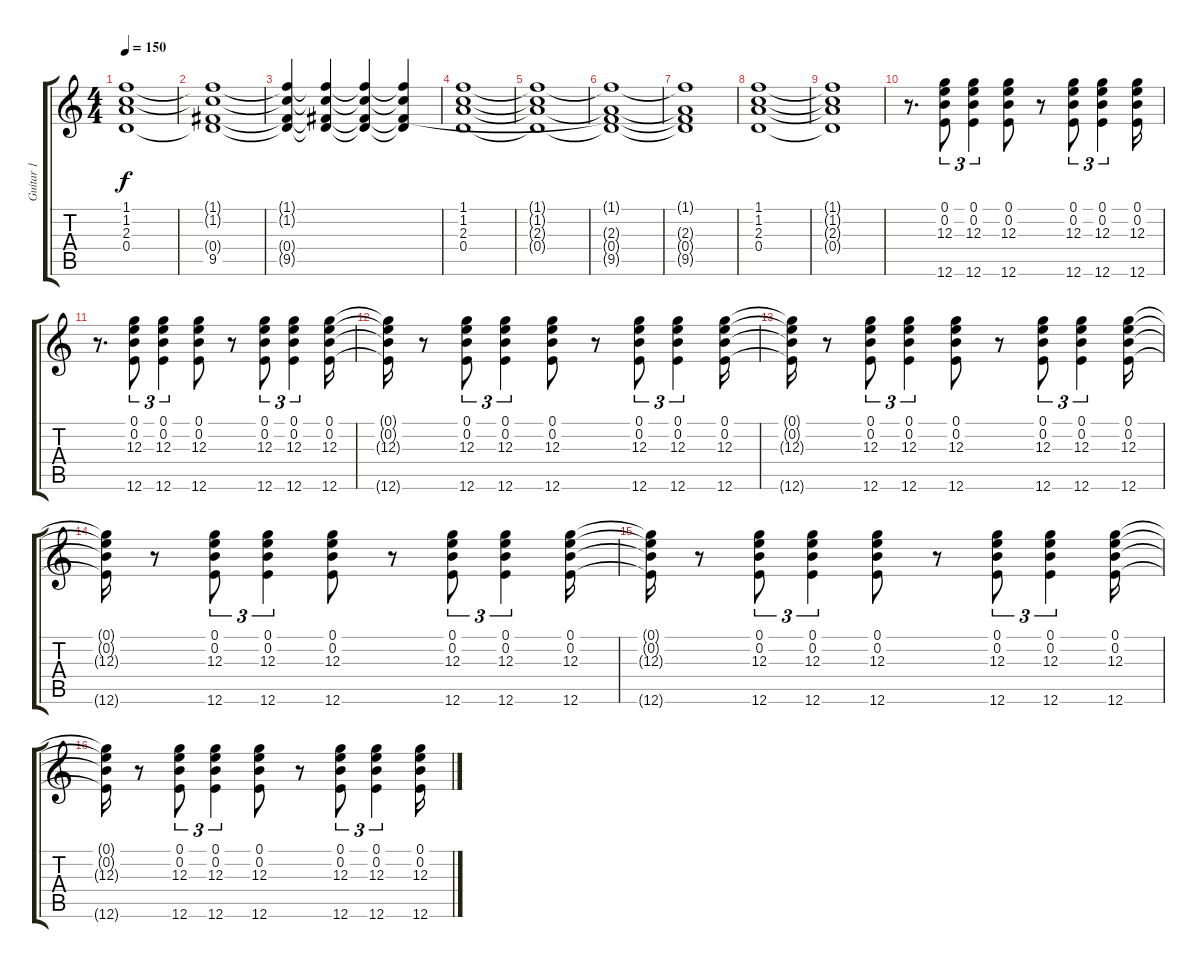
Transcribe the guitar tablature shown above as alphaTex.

\track ("Guitar 1" "Guitar 1") {instrument overdrivenguitar}
\staff {score tabs}
\tuning (E4 B3 G3 D3 A2 E2) {hide}
\ts (4 4)
\tempo 150
\clef g2
\ks c
(1.1{t} 1.2{t} 2.3{t} 0.4{t}).1{dy f volume 5} |
(1.1{t} 1.2{t} 0.4{t} 9.5{t}).1 |
(1.1{t} 1.2{t} 0.4{t} 9.5{t}).4 (1.1{t} 1.2{t} 0.4{t} 9.5{t}).4 (1.1{t} 1.2{t} 0.4{t} 9.5{t}).4 (1.1{t} 1.2{t} 0.4{t} 9.5{t}).4 |
(1.1 1.2 2.3 0.4).1{volume 7} |
(1.1{t} 1.2{t} 2.3{t} 0.4{t}).1{volume 5} |
(1.1{t} 2.3{t} 0.4{t} 9.5{t}).1 |
(1.1{t} 2.3{t} 0.4{t} 9.5{t}).1 |
(1.1 1.2 2.3 0.4).1{volume 8} |
(1.1{t} 1.2{t} 2.3{t} 0.4{t}).1{volume 7} |
r.8{d volume 13} (0.1 0.2 12.3 12.6).8{tu (3 2)} (0.1 0.2 12.3 12.6).4{tu (3 2)} (0.1 0.2 12.3 12.6).8 r.8 (0.1 0.2 12.3 12.6).8{tu (3 2)} (0.1 0.2 12.3 12.6).4{tu (3 2)} (0.1 0.2 12.3 12.6).16 |
r.8{d volume 13} (0.1 0.2 12.3 12.6).8{tu (3 2)} (0.1 0.2 12.3 12.6).4{tu (3 2)} (0.1 0.2 12.3 12.6).8 r.8 (0.1 0.2 12.3 12.6).8{tu (3 2)} (0.1 0.2 12.3 12.6).4{tu (3 2)} (0.1 0.2 12.3 12.6).16 |
(0.1{t} 0.2{t} 12.3{t} 12.6{t}).16 r.8{volume 13} (0.1 0.2 12.3 12.6).8{tu (3 2)} (0.1 0.2 12.3 12.6).4{tu (3 2)} (0.1 0.2 12.3 12.6).8 r.8 (0.1 0.2 12.3 12.6).8{tu (3 2)} (0.1 0.2 12.3 12.6).4{tu (3 2)} (0.1 0.2 12.3 12.6).16 |
(0.1{t} 0.2{t} 12.3{t} 12.6{t}).16 r.8{volume 13} (0.1 0.2 12.3 12.6).8{tu (3 2)} (0.1 0.2 12.3 12.6).4{tu (3 2)} (0.1 0.2 12.3 12.6).8 r.8 (0.1 0.2 12.3 12.6).8{tu (3 2)} (0.1 0.2 12.3 12.6).4{tu (3 2)} (0.1 0.2 12.3 12.6).16 |
(0.1{t} 0.2{t} 12.3{t} 12.6{t}).16 r.8{volume 13} (0.1 0.2 12.3 12.6).8{tu (3 2)} (0.1 0.2 12.3 12.6).4{tu (3 2)} (0.1 0.2 12.3 12.6).8 r.8 (0.1 0.2 12.3 12.6).8{tu (3 2)} (0.1 0.2 12.3 12.6).4{tu (3 2)} (0.1 0.2 12.3 12.6).16 |
(0.1{t} 0.2{t} 12.3{t} 12.6{t}).16 r.8{volume 13} (0.1 0.2 12.3 12.6).8{tu (3 2)} (0.1 0.2 12.3 12.6).4{tu (3 2)} (0.1 0.2 12.3 12.6).8 r.8 (0.1 0.2 12.3 12.6).8{tu (3 2)} (0.1 0.2 12.3 12.6).4{tu (3 2)} (0.1 0.2 12.3 12.6).16 |
(0.1{t} 0.2{t} 12.3{t} 12.6{t}).16 r.8{volume 13} (0.1 0.2 12.3 12.6).8{tu (3 2)} (0.1 0.2 12.3 12.6).4{tu (3 2)} (0.1 0.2 12.3 12.6).8 r.8 (0.1 0.2 12.3 12.6).8{tu (3 2)} (0.1 0.2 12.3 12.6).4{tu (3 2)} (0.1 0.2 12.3 12.6).16
